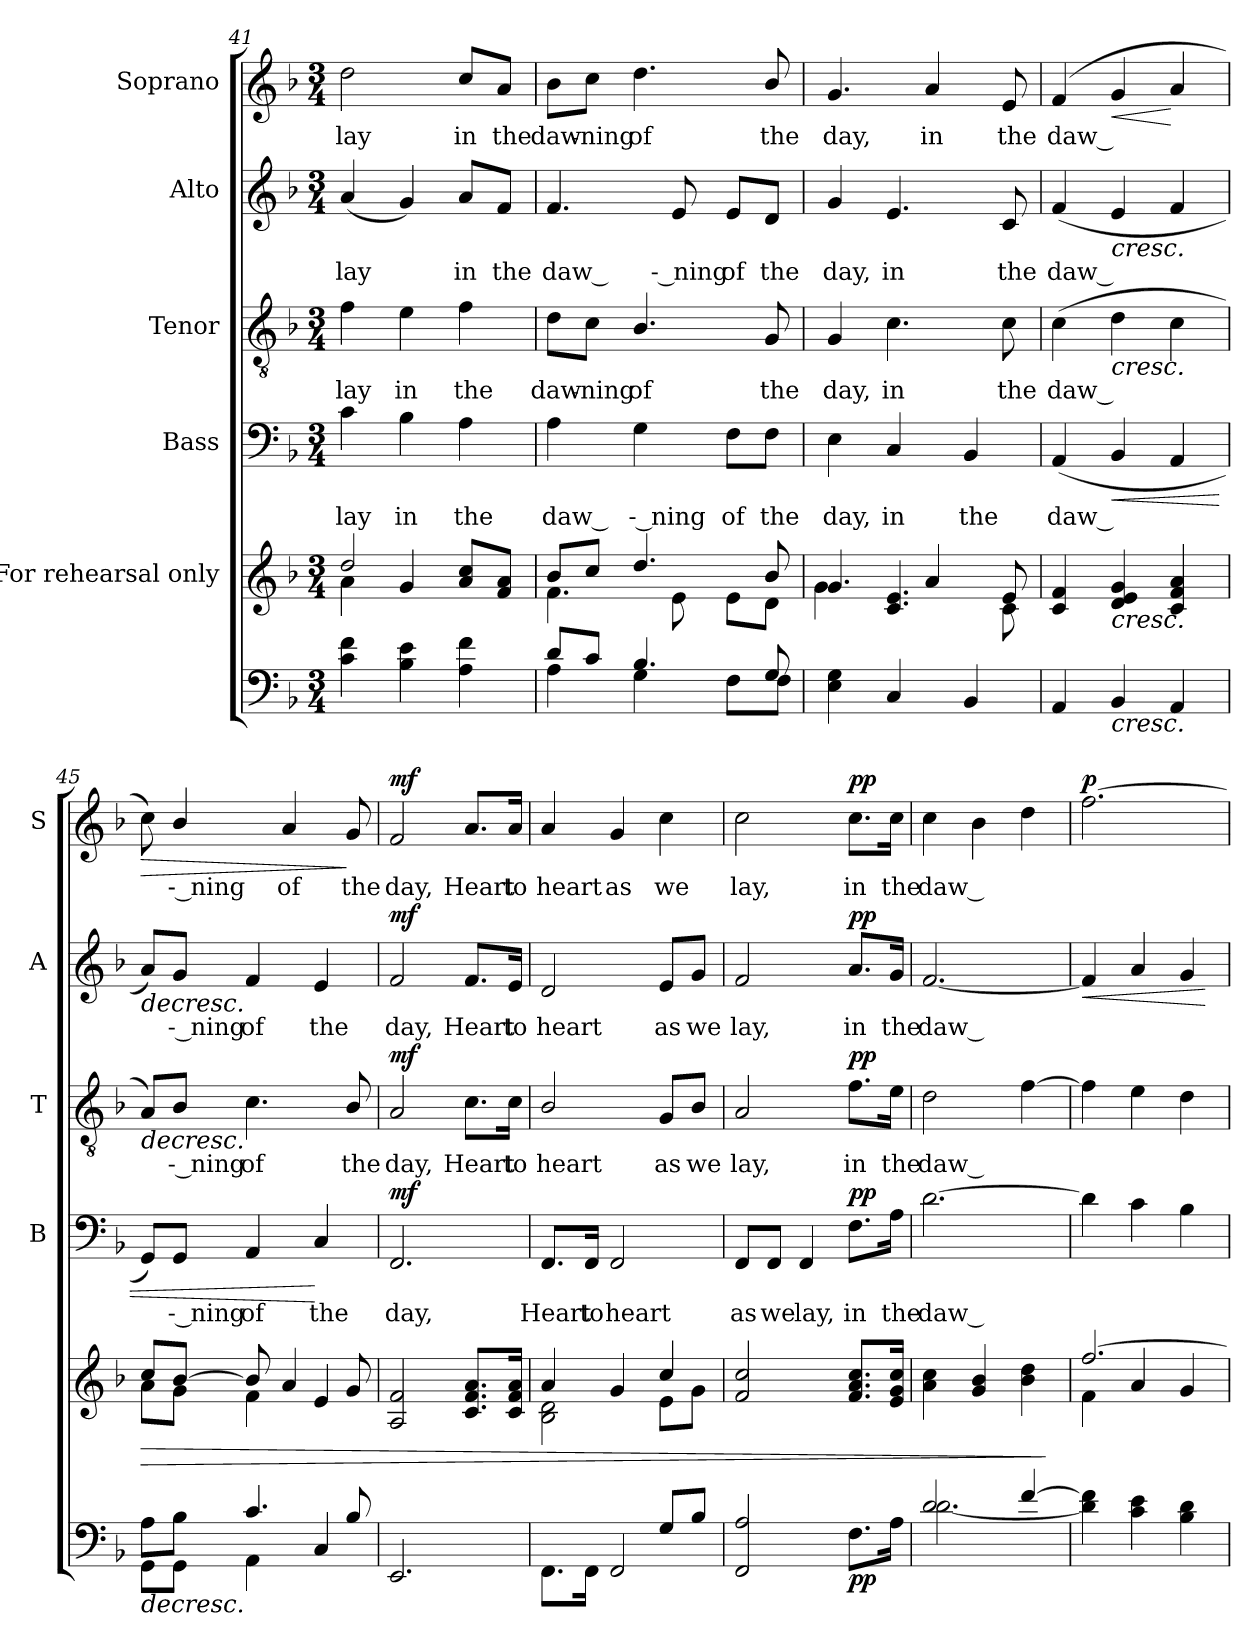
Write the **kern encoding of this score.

**kern	**dynam	**kern	**dynam	**kern	**text	**dynam	**kern	**text	**dynam	**kern	**text	**dynam	**kern	**text	**dynam
*part6	*part6	*part5	*part5	*part4	*part4	*part4	*part3	*part3	*part3	*part2	*part2	*part2	*part1	*part1	*part1
*staff6	*staff6	*staff5	*staff5	*staff4	*staff4	*staff4	*staff3	*staff3	*staff3	*staff2	*staff2	*staff2	*staff1	*staff1	*staff1
*	*	*I"For  rehearsal  only	*	*I"Bass	*	*	*I"Tenor	*	*	*I"Alto	*	*	*I"Soprano	*	*
*	*	*	*	*I'B	*	*	*I'T	*	*	*I'A	*	*	*I'S	*	*
*clefF4	*	*clefG2	*	*clefF4	*	*	*clefGv2	*	*	*clefG2	*	*	*clefG2	*	*
*	*	*	*	*	*	*	*ITrd7c12	*	*	*	*	*	*	*	*
*k[b-]	*	*k[b-]	*	*k[b-]	*	*	*k[b-]	*	*	*k[b-]	*	*	*k[b-]	*	*
*F:	*	*F:	*	*F:	*	*	*F:	*	*	*F:	*	*	*F:	*	*
*M3/4	*	*M3/4	*	*M3/4	*	*	*M3/4	*	*	*M3/4	*	*	*M3/4	*	*
=41	=41	=41	=41	=41	=41	=41	=41	=41	=41	=41	=41	=41	=41	=41	=41
*	*	*^	*	*	*	*	*	*	*	*	*	*	*	*	*
!	!	!	!	!	!	!LO:LY:b	!	!	!LO:LY:b	!	!	!LO:LY:b	!	!	!LO:LY:b	!
4c\ 4f\	.	2dd/	4a\	.	4c\	lay	.	4F\	lay	.	(<4a/	lay	.	2dd\	lay	.
!	!	!	!	!	!	!LO:LY:b	!	!	!LO:LY:b	!	!	!	!	!	!	!
4B-\ 4e\	.	.	4g/	.	4B-\	in	.	4E\	in	.	4g/)	.	.	.	.	.
!	!	!	!	!	!	!LO:LY:b	!	!	!LO:LY:b	!	!	!LO:LY:b	!	!	!LO:LY:b	!
4A\ 4f\	.	8a/ 8cc/L	4ryy	.	4A\	the	.	4F\	the	.	8a/L	in	.	8cc/L	in	.
!	!	!	!	!	!	!	!	!	!	!	!	!LO:LY:b	!	!	!LO:LY:b	!
.	.	8f/ 8a/J	.	.	.	.	.	.	.	.	8f/J	the	.	8a/J	the	.
!!LO:PB:g=z
=42	=42	=42	=42	=42	=42	=42	=42	=42	=42	=42	=42	=42	=42	=42	=42	=42
*^	*	*	*	*	*	*	*	*	*	*	*	*	*	*	*	*
!	!	!	!	!	!	!	!LO:LY:b	!	!	!LO:LY:b	!	!	!LO:LY:b	!	!	!LO:LY:b	!
8d/L	4A\	.	8b-/L	4.f\	.	4A\	daw --	.	8D\L	daw-	.	4.f/	daw --	.	8b-\L	daw-	.
!	!	!	!	!	!	!	!	!	!	!LO:LY:b	!	!	!	!	!	!LO:LY:b	!
8c/J	.	.	8cc/J	.	.	.	.	.	8C\J	-ning	.	.	.	.	8cc\J	-ning	.
!	!	!	!	!	!	!	!LO:LY:b	!	!	!LO:LY:b	!	!	!	!	!	!LO:LY:b	!
4.B-/	4G\	.	4.dd/	.	.	4G\	-- ning	.	4.BB-/	of	.	.	.	.	4.dd\	of	.
!	!	!	!	!	!	!	!	!	!	!	!	!	!LO:LY:b	!	!	!	!
.	.	.	.	8e\	.	.	.	.	.	.	.	8e/	-- ning	.	.	.	.
!	!	!	!	!	!	!	!LO:LY:b	!	!	!	!	!	!LO:LY:b	!	!	!	!
.	8F\L	.	.	8e\L	.	8F\L	of	.	.	.	.	8e/L	of	.	.	.	.
!	!	!	!	!	!	!	!LO:LY:b	!	!	!LO:LY:b	!	!	!LO:LY:b	!	!	!LO:LY:b	!
8G/	8F\J	.	8b-/	8d\J	.	8F\J	the	.	8GG/	the	.	8d/J	the	.	8b-/	the	.
=43	=43	=43	=43	=43	=43	=43	=43	=43	=43	=43	=43	=43	=43	=43	=43	=43	=43
!	!	!	!	!	!	!	!LO:LY:b	!	!	!LO:LY:b	!	!	!LO:LY:b	!	!	!LO:LY:b	!
*v	*v	*	*	*	*	*	*	*	*	*	*	*	*	*	*	*	*
4E\ 4G\	.	4.g/	4g\	.	4E\	day,	.	4GG/	day,	.	4g/	day,	.	4.g/	day,	.
!	!	!	!	!	!	!LO:LY:b	!	!	!LO:LY:b	!	!	!LO:LY:b	!	!	!	!
4C/	.	.	4.c/ 4.e/	.	4C/	in	.	4.C\	in	.	4.e/	in	.	.	.	.
!	!	!	!	!	!	!	!	!	!	!	!	!	!	!	!LO:LY:b	!
.	.	4a/	.	.	.	.	.	.	.	.	.	.	.	4a/	in	.
!	!	!	!	!	!	!LO:LY:b	!	!	!	!	!	!	!	!	!	!
4BB-/	.	.	.	.	4BB-/	the	.	.	.	.	.	.	.	.	.	.
!	!	!	!	!	!	!	!	!	!LO:LY:b	!	!	!LO:LY:b	!	!	!LO:LY:b	!
.	.	8e/	8c\	.	.	.	.	8C\	the	.	8c/	the	.	8e/	the	.
=44	=44	=44	=44	=44	=44	=44	=44	=44	=44	=44	=44	=44	=44	=44	=44	=44
!	!	!	!	!	!	!LO:LY:b	!	!	!LO:LY:b	!	!	!LO:LY:b	!	!	!LO:LY:b	!
*	*	*v	*v	*	*	*	*	*	*	*	*	*	*	*	*	*
4AA/	.	4c/ 4f/	.	(<4AA/	daw --	.	(>4C\	daw --	.	(<4f/	daw --	.	(<4f/	daw --	.
!	!LO:HP:b	!	!LO:HP:b	!	!	!LO:HP:b	!	!	!LO:HP:b	!	!	!LO:HP:b	!	!	!LO:HP:b
4BB-/	<	4d/ 4e/ 4g/	<	4BB-/	.	<	4D\	.	<	4e/	.	<	4g/	.	<
4AA/	.	4c/ 4f/ 4a/	.	4AA/	.	.	4C\	.	.	4f/	.	.	4a/	.	[
=45	=45	=45	=45	=45	=45	=45	=45	=45	=45	=45	=45	=45	=45	=45	=45
!	!LO:HP:b	!	!LO:HP:b	!	!	!	!	!	!LO:HP:b	!	!	!LO:HP:b	!	!	!LO:HP:b
*^	*	*^	*	*	*	*	*	*	*	*	*	*	*	*	*
8A\L	8GG\L	>	8cc/L	8a\L	>	8GG/L)	.	.	8AA/L)	.	>	8a/L)	.	>	8cc\)	.	>
!	!	!	!	!	!	!	!LO:LY:b	!	!	!LO:LY:b	!	!	!LO:LY:b	!	!	!LO:LY:b	!
8B-\J	8GG\J	.	[8b-/J	8g\J	.	8GG/J	-- ning	.	8BB-/J	-- ning	.	8g/J	-- ning	.	4b-/	-- ning	.
!	!	!	!	!	!	!	!LO:LY:b	!	!	!LO:LY:b	!	!	!LO:LY:b	!	!	!	!
4.c/	4AA\	.	8b-/]	4f\	.	4AA/	of	.	4.C\	of	.	4f/	of	.	.	.	.
!	!	!	!	!	!	!	!	!	!	!	!	!	!	!	!	!LO:LY:b	!
.	.	.	4a/	.	.	.	.	.	.	.	.	.	.	.	4a/	of	.
!	!	!	!	!	!	!	!LO:LY:b	!	!	!	!	!	!LO:LY:b	!	!	!	!
.	4C/	.	.	4e/	.	4C/	the	[	.	.	.	4e/	the	[	.	.	.
!	!	!	!	!	!	!	!	!	!	!LO:LY:b	!	!	!	!	!	!LO:LY:b	!
8B-/	.	[	8g/	.	[	.	.	.	8BB-/	the	[	.	.	.	8g/	the	]
*v	*v	*	*	*	*	*	*	*	*	*	*	*	*	*	*	*	*
*	*	*v	*v	*	*	*	*	*	*	*	*	*	*	*	*	*
!!LO:LB:g=z
=46	=46	=46	=46	=46	=46	=46	=46	=46	=46	=46	=46	=46	=46	=46	=46
!	!	!	!	!	!LO:LY:b	!LO:DY:b	!	!LO:LY:b	!LO:DY:b	!	!LO:LY:b	!LO:DY:b	!	!LO:LY:b	!LO:DY:b
2.EE/	.	2A/ 2f/	.	2.FF/	day,	mf	2AA/	day,	mf	2f/	day,	mf	2f/	day,	mf
!	!	!	!	!	!	!	!	!LO:LY:b	!	!	!LO:LY:b	!	!	!LO:LY:b	!
.	.	8.c/ 8.f/ 8.a/L	.	.	.	.	8.C\L	Heart	.	8.f/L	Heart	.	8.a/L	Heart	.
!	!	!	!	!	!	!	!	!LO:LY:b	!	!	!LO:LY:b	!	!	!LO:LY:b	!
.	.	16c/ 16f/ 16a/Jk	.	.	.	.	16C\Jk	to	.	16e/Jk	to	.	16a/Jk	to	.
=47	=47	=47	=47	=47	=47	=47	=47	=47	=47	=47	=47	=47	=47	=47	=47
*^	*	*^	*	*	*	*	*	*	*	*	*	*	*	*	*
!	!	!	!	!	!	!	!LO:LY:b	!	!	!LO:LY:b	!	!	!LO:LY:b	!	!	!LO:LY:b	!
2ryy	8.FF\L	.	4a/	2B-\ 2d\	.	8.FF/L	Heart	.	2BB-/	heart	.	2d/	heart	.	4a/	heart	.
!	!	!	!	!	!	!	!LO:LY:b	!	!	!	!	!	!	!	!	!	!
.	16FF\Jk	.	.	.	.	16FF/Jk	to	.	.	.	.	.	.	.	.	.	.
!	!	!	!	!	!	!	!LO:LY:b	!	!	!	!	!	!	!	!	!LO:LY:b	!
.	2FF/	.	4g/	.	.	2FF/	heart	.	.	.	.	.	.	.	4g/	as	.
!	!	!	!	!	!	!	!	!	!	!LO:LY:b	!	!	!LO:LY:b	!	!	!LO:LY:b	!
8G/L	.	.	4cc/	8e\L	.	.	.	.	8GG/L	as	.	8e/L	as	.	4cc\	we	.
!	!	!	!	!	!	!	!	!	!	!LO:LY:b	!	!	!LO:LY:b	!	!	!	!
8B-/J	.	.	.	8g\J	.	.	.	.	8BB-/J	we	.	8g/J	we	.	.	.	.
*v	*v	*	*	*	*	*	*	*	*	*	*	*	*	*	*	*	*
=48	=48	=48	=48	=48	=48	=48	=48	=48	=48	=48	=48	=48	=48	=48	=48	=48
!	!	!	!	!	!	!LO:LY:b	!	!	!LO:LY:b	!	!	!LO:LY:b	!	!	!LO:LY:b	!
*	*	*v	*v	*	*	*	*	*	*	*	*	*	*	*	*	*
2FF/ 2A/	.	2f/ 2cc/	.	8FF/L	as	.	2AA/	lay,	.	2f/	lay,	.	2cc\	lay,	.
!	!	!	!	!	!LO:LY:b	!	!	!	!	!	!	!	!	!	!
.	.	.	.	8FF/J	we	.	.	.	.	.	.	.	.	.	.
!	!	!	!	!	!LO:LY:b	!	!	!	!	!	!	!	!	!	!
.	.	.	.	4FF/	lay,	.	.	.	.	.	.	.	.	.	.
!	!LO:DY:b	!	!	!	!LO:LY:b	!LO:DY:b	!	!LO:LY:b	!LO:DY:b	!	!LO:LY:b	!LO:DY:b	!	!LO:LY:b	!LO:DY:b
8.F\L	pp	8.f/ 8.a/ 8.cc/L	.	8.F\L	in	pp	8.F\L	in	pp	8.a/L	in	pp	8.cc\L	in	pp
!	!	!	!	!	!LO:LY:b	!	!	!LO:LY:b	!	!	!LO:LY:b	!	!	!LO:LY:b	!
16A\Jk	.	16e/ 16g/ 16cc/Jk	.	16A\Jk	the	.	16E\Jk	the	.	16g/Jk	the	.	16cc\Jk	the	.
=49	=49	=49	=49	=49	=49	=49	=49	=49	=49	=49	=49	=49	=49	=49	=49
*^	*	*	*	*	*	*	*	*	*	*	*	*	*	*	*
!	!	!	!	!	!	!LO:LY:b	!	!	!LO:LY:b	!	!	!LO:LY:b	!	!	!LO:LY:b	!
2d/	[2.d\	.	4a\ 4cc\	.	[2.d\	daw --	.	2D\	daw --	.	[2.f/	daw --	.	4cc\	daw --	.
.	.	.	4g/ 4b-/	.	.	.	.	.	.	.	.	.	.	4b-\	.	.
[4f/	.	.	4b-\ 4dd\	.	.	.	.	[4F\	.	]	.	.	.	4dd\	.	.
*v	*v	*	*	*	*	*	*	*	*	*	*	*	*	*	*	*
.	.	.	]	.	.	.	.	.	.	.	.	.	.	.	.
!!LO:PB:g=z
=50	=50	=50	=50	=50	=50	=50	=50	=50	=50	=50	=50	=50	=50	=50	=50
*	*	*^	*	*	*	*	*	*	*	*	*	*	*	*	*
!	!	!	!	!	!	!LO:LY:b	!	!	!	!	!	!LO:LY:b	!LO:HP:b	!	!LO:LY:b	!LO:DY:b
4d\] 4f\]	.	[2.ff/	4f\	.	4d\]	--	.	4F\]	.	.	4f/]	--	<	[2.ff\	--	p
4c\ 4e\	.	.	4a/	.	4c\	.	.	4E\	.	.	4a/	.	]	.	.	.
!	!	!	!	!	!	!	!	!	!	!	!	!LO:LY:b	!	!	!	!
4B-\ 4d\	]	.	4g/	.	4B-\	.	.	4D\	.	.	4g/	-	.	.	.	.
*	*	*v	*v	*	*	*	*	*	*	*	*	*	*	*	*	*
.	.	.	.	.	.	.	.	.	.	.	.	[	.	.	.
=	=	=	=	=	=	=	=	=	=	=	=	=	=	=	=
*-	*-	*-	*-	*-	*-	*-	*-	*-	*-	*-	*-	*-	*-	*-	*-
